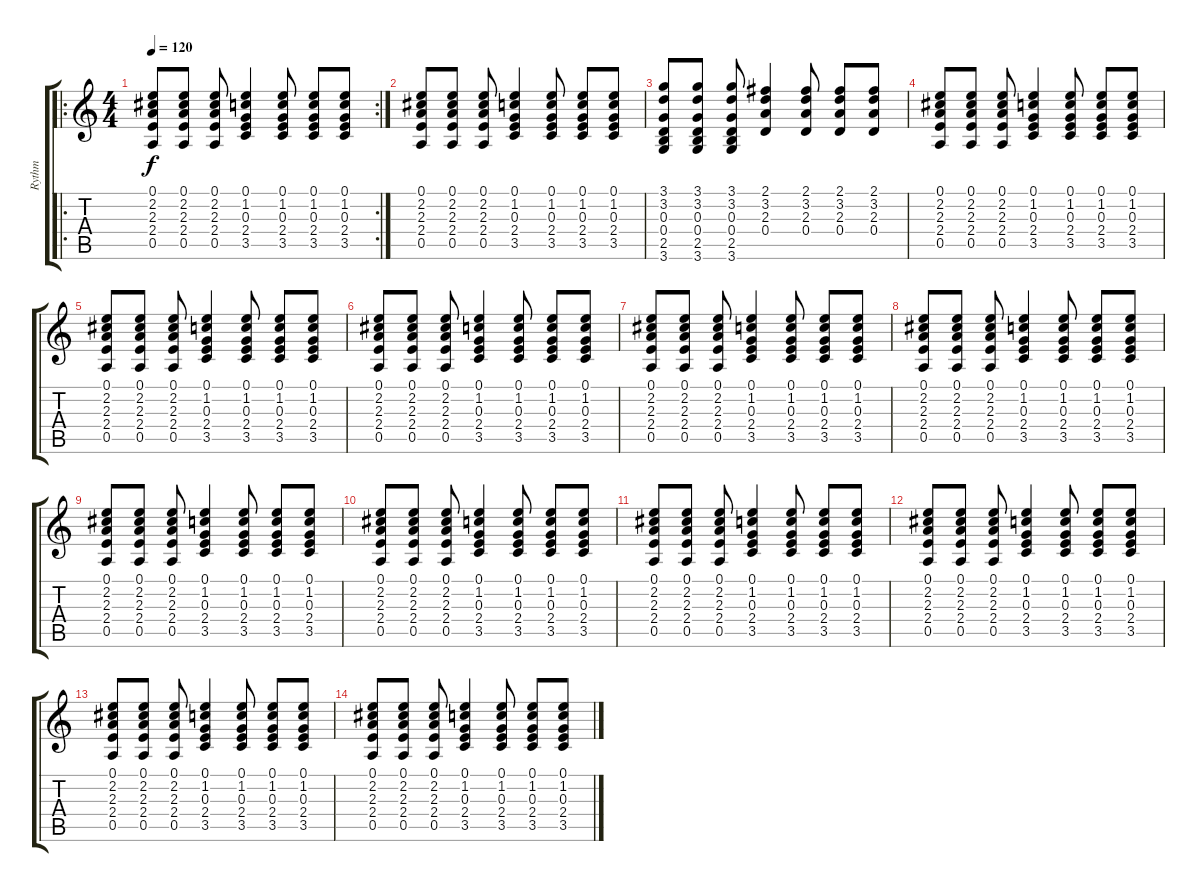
\track ("Rythm" "Rythm") {instrument electricguitarclean}
\staff {score tabs}
\tuning (E4 B3 G3 D3 A2 E2) {hide}
\ro
\rc 2
\ts (4 4)
\tempo 120
\clef g2
\ks c
(0.1 2.2 2.3 2.4 0.5).8{dy f instrument electricguitarclean} (0.1 2.2 2.3 2.4 0.5).8 (0.1 2.2 2.3 2.4 0.5).8 (0.1 1.2 0.3 2.4 3.5).4 (0.1 1.2 0.3 2.4 3.5).8 (0.1 1.2 0.3 2.4 3.5).8 (0.1 1.2 0.3 2.4 3.5).8 |
(0.1 2.2 2.3 2.4 0.5).8 (0.1 2.2 2.3 2.4 0.5).8 (0.1 2.2 2.3 2.4 0.5).8 (0.1 1.2 0.3 2.4 3.5).4 (0.1 1.2 0.3 2.4 3.5).8 (0.1 1.2 0.3 2.4 3.5).8 (0.1 1.2 0.3 2.4 3.5).8 |
(3.1 3.2 0.3 0.4 2.5 3.6).8 (3.1 3.2 0.3 0.4 2.5 3.6).8 (3.1 3.2 0.3 0.4 2.5 3.6).8 (2.1 3.2 2.3 0.4).4 (2.1 3.2 2.3 0.4).8 (2.1 3.2 2.3 0.4).8 (2.1 3.2 2.3 0.4).8 |
(0.1 2.2 2.3 2.4 0.5).8 (0.1 2.2 2.3 2.4 0.5).8 (0.1 2.2 2.3 2.4 0.5).8 (0.1 1.2 0.3 2.4 3.5).4 (0.1 1.2 0.3 2.4 3.5).8 (0.1 1.2 0.3 2.4 3.5).8 (0.1 1.2 0.3 2.4 3.5).8 |
(0.1 2.2 2.3 2.4 0.5).8 (0.1 2.2 2.3 2.4 0.5).8 (0.1 2.2 2.3 2.4 0.5).8 (0.1 1.2 0.3 2.4 3.5).4 (0.1 1.2 0.3 2.4 3.5).8 (0.1 1.2 0.3 2.4 3.5).8 (0.1 1.2 0.3 2.4 3.5).8 |
(0.1 2.2 2.3 2.4 0.5).8 (0.1 2.2 2.3 2.4 0.5).8 (0.1 2.2 2.3 2.4 0.5).8 (0.1 1.2 0.3 2.4 3.5).4 (0.1 1.2 0.3 2.4 3.5).8 (0.1 1.2 0.3 2.4 3.5).8 (0.1 1.2 0.3 2.4 3.5).8 |
(0.1 2.2 2.3 2.4 0.5).8 (0.1 2.2 2.3 2.4 0.5).8 (0.1 2.2 2.3 2.4 0.5).8 (0.1 1.2 0.3 2.4 3.5).4 (0.1 1.2 0.3 2.4 3.5).8 (0.1 1.2 0.3 2.4 3.5).8 (0.1 1.2 0.3 2.4 3.5).8 |
(0.1 2.2 2.3 2.4 0.5).8 (0.1 2.2 2.3 2.4 0.5).8 (0.1 2.2 2.3 2.4 0.5).8 (0.1 1.2 0.3 2.4 3.5).4 (0.1 1.2 0.3 2.4 3.5).8 (0.1 1.2 0.3 2.4 3.5).8 (0.1 1.2 0.3 2.4 3.5).8 |
(0.1 2.2 2.3 2.4 0.5).8 (0.1 2.2 2.3 2.4 0.5).8 (0.1 2.2 2.3 2.4 0.5).8 (0.1 1.2 0.3 2.4 3.5).4 (0.1 1.2 0.3 2.4 3.5).8 (0.1 1.2 0.3 2.4 3.5).8 (0.1 1.2 0.3 2.4 3.5).8 |
(0.1 2.2 2.3 2.4 0.5).8 (0.1 2.2 2.3 2.4 0.5).8 (0.1 2.2 2.3 2.4 0.5).8 (0.1 1.2 0.3 2.4 3.5).4 (0.1 1.2 0.3 2.4 3.5).8 (0.1 1.2 0.3 2.4 3.5).8 (0.1 1.2 0.3 2.4 3.5).8 |
(0.1 2.2 2.3 2.4 0.5).8 (0.1 2.2 2.3 2.4 0.5).8 (0.1 2.2 2.3 2.4 0.5).8 (0.1 1.2 0.3 2.4 3.5).4 (0.1 1.2 0.3 2.4 3.5).8 (0.1 1.2 0.3 2.4 3.5).8 (0.1 1.2 0.3 2.4 3.5).8 |
(0.1 2.2 2.3 2.4 0.5).8 (0.1 2.2 2.3 2.4 0.5).8 (0.1 2.2 2.3 2.4 0.5).8 (0.1 1.2 0.3 2.4 3.5).4 (0.1 1.2 0.3 2.4 3.5).8 (0.1 1.2 0.3 2.4 3.5).8 (0.1 1.2 0.3 2.4 3.5).8 |
(0.1 2.2 2.3 2.4 0.5).8 (0.1 2.2 2.3 2.4 0.5).8 (0.1 2.2 2.3 2.4 0.5).8 (0.1 1.2 0.3 2.4 3.5).4 (0.1 1.2 0.3 2.4 3.5).8 (0.1 1.2 0.3 2.4 3.5).8 (0.1 1.2 0.3 2.4 3.5).8 |
(0.1 2.2 2.3 2.4 0.5).8 (0.1 2.2 2.3 2.4 0.5).8 (0.1 2.2 2.3 2.4 0.5).8 (0.1 1.2 0.3 2.4 3.5).4 (0.1 1.2 0.3 2.4 3.5).8 (0.1 1.2 0.3 2.4 3.5).8 (0.1 1.2 0.3 2.4 3.5).8
